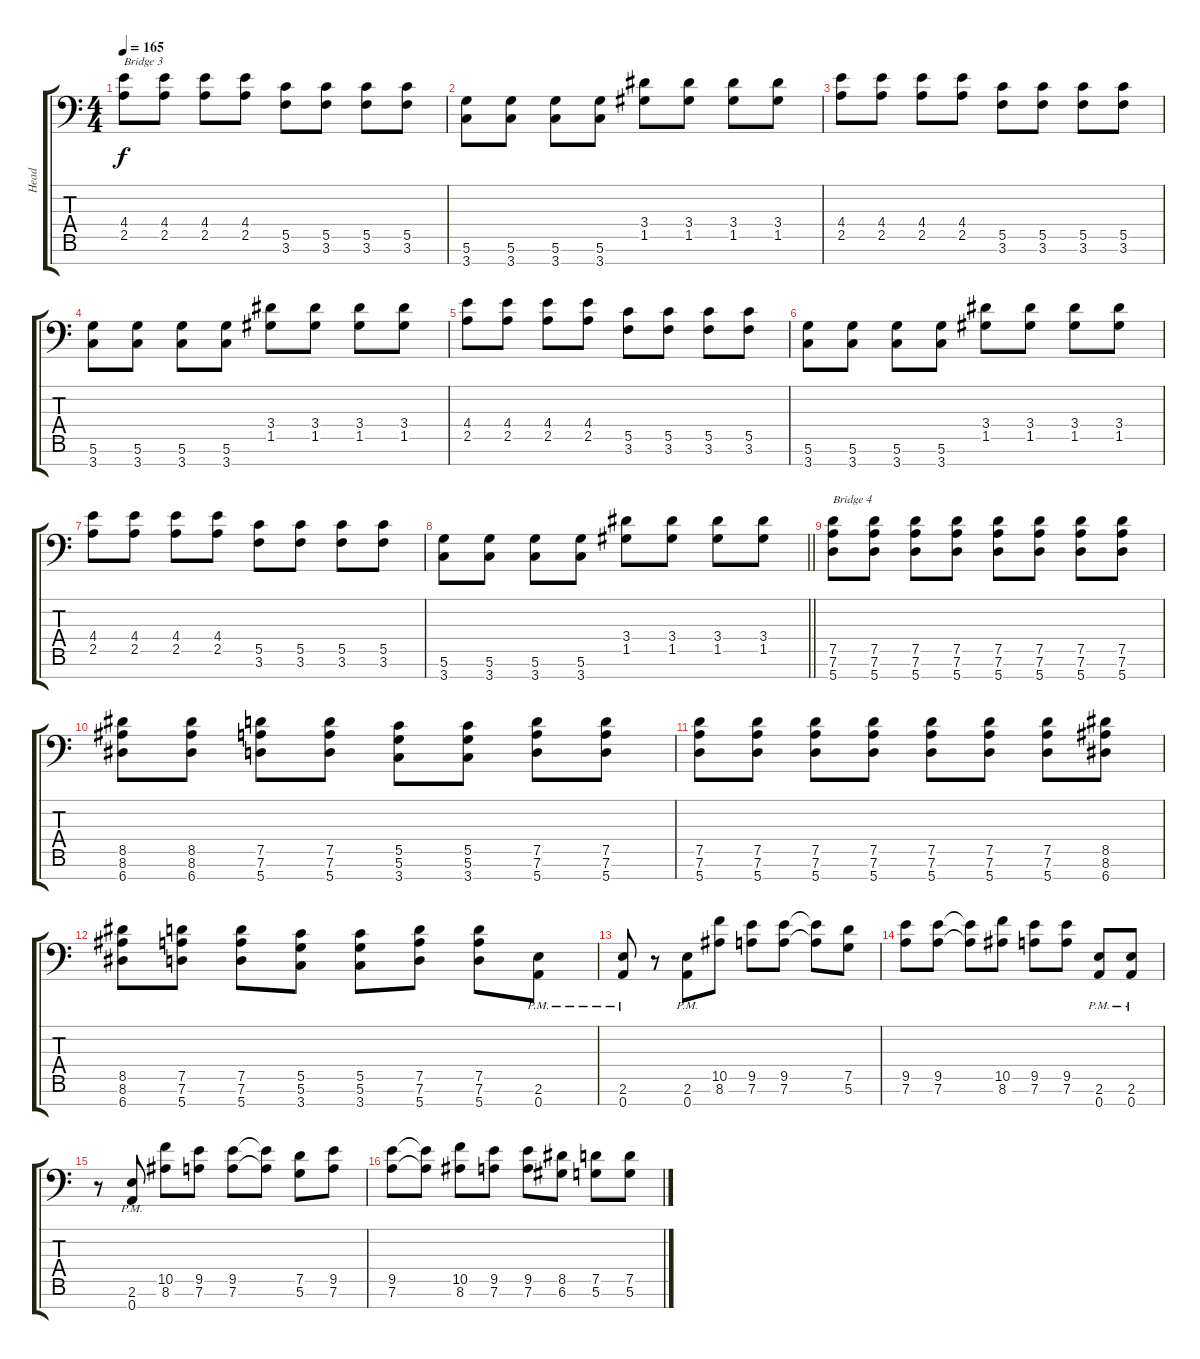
\track ("Head" "Head") {instrument distortionguitar}
\staff {score tabs}
\tuning (D4 A3 F3 C3 G2 D2 A1) {hide}
\ts (4 4)
\tempo 165
\clef f4
\ks c
(4.4 2.5).8{txt "Bridge 3" dy f} (4.4 2.5).8 (4.4 2.5).8 (4.4 2.5).8 (5.5 3.6).8 (5.5 3.6).8 (5.5 3.6).8 (5.5 3.6).8 |
(5.6 3.7).8 (5.6 3.7).8 (5.6 3.7).8 (5.6 3.7).8 (3.4 1.5).8 (3.4 1.5).8 (3.4 1.5).8 (3.4 1.5).8 |
(4.4 2.5).8 (4.4 2.5).8 (4.4 2.5).8 (4.4 2.5).8 (5.5 3.6).8 (5.5 3.6).8 (5.5 3.6).8 (5.5 3.6).8 |
(5.6 3.7).8 (5.6 3.7).8 (5.6 3.7).8 (5.6 3.7).8 (3.4 1.5).8 (3.4 1.5).8 (3.4 1.5).8 (3.4 1.5).8 |
(4.4 2.5).8 (4.4 2.5).8 (4.4 2.5).8 (4.4 2.5).8 (5.5 3.6).8 (5.5 3.6).8 (5.5 3.6).8 (5.5 3.6).8 |
(5.6 3.7).8 (5.6 3.7).8 (5.6 3.7).8 (5.6 3.7).8 (3.4 1.5).8 (3.4 1.5).8 (3.4 1.5).8 (3.4 1.5).8 |
(4.4 2.5).8 (4.4 2.5).8 (4.4 2.5).8 (4.4 2.5).8 (5.5 3.6).8 (5.5 3.6).8 (5.5 3.6).8 (5.5 3.6).8 |
\barLineRight lightlight
(5.6 3.7).8 (5.6 3.7).8 (5.6 3.7).8 (5.6 3.7).8 (3.4 1.5).8 (3.4 1.5).8 (3.4 1.5).8 (3.4 1.5).8 |
(7.5 7.6 5.7).8{txt "Bridge 4"} (7.5 7.6 5.7).8 (7.5 7.6 5.7).8 (7.5 7.6 5.7).8 (7.5 7.6 5.7).8 (7.5 7.6 5.7).8 (7.5 7.6 5.7).8 (7.5 7.6 5.7).8 |
(8.5 8.6 6.7).8 (8.5 8.6 6.7).8 (7.5 7.6 5.7).8 (7.5 7.6 5.7).8 (5.5 5.6 3.7).8 (5.5 5.6 3.7).8 (7.5 7.6 5.7).8 (7.5 7.6 5.7).8 |
(7.5 7.6 5.7).8 (7.5 7.6 5.7).8 (7.5 7.6 5.7).8 (7.5 7.6 5.7).8 (7.5 7.6 5.7).8 (7.5 7.6 5.7).8 (7.5 7.6 5.7).8 (8.5 8.6 6.7).8 |
(8.5 8.6 6.7).8 (7.5 7.6 5.7).8 (7.5 7.6 5.7).8 (5.5 5.6 3.7).8 (5.5 5.6 3.7).8 (7.5 7.6 5.7).8 (7.5 7.6 5.7).8 (2.6{pm} 0.7{pm}).8 |
(2.6{pm} 0.7{pm}).8 r.8 (2.6{pm} 0.7{pm}).8 (10.5 8.6).8 (9.5 7.6).8 (9.5 7.6).8 (9.5{t} 7.6{t}).8 (7.5 5.6).8 |
(9.5 7.6).8 (9.5 7.6).8 (9.5{t} 7.6{t}).8 (10.5 8.6).8 (9.5 7.6).8 (9.5 7.6).8 (2.6{pm} 0.7{pm}).8 (2.6{pm} 0.7{pm}).8 |
r.8 (2.6{pm} 0.7{pm}).8 (10.5 8.6).8 (9.5 7.6).8 (9.5 7.6).8 (9.5{t} 7.6{t}).8 (7.5 5.6).8 (9.5 7.6).8 |
(9.5 7.6).8 (9.5{t} 7.6{t}).8 (10.5 8.6).8 (9.5 7.6).8 (9.5 7.6).8 (8.5 6.6).8 (7.5 5.6).8 (7.5 5.6).8
